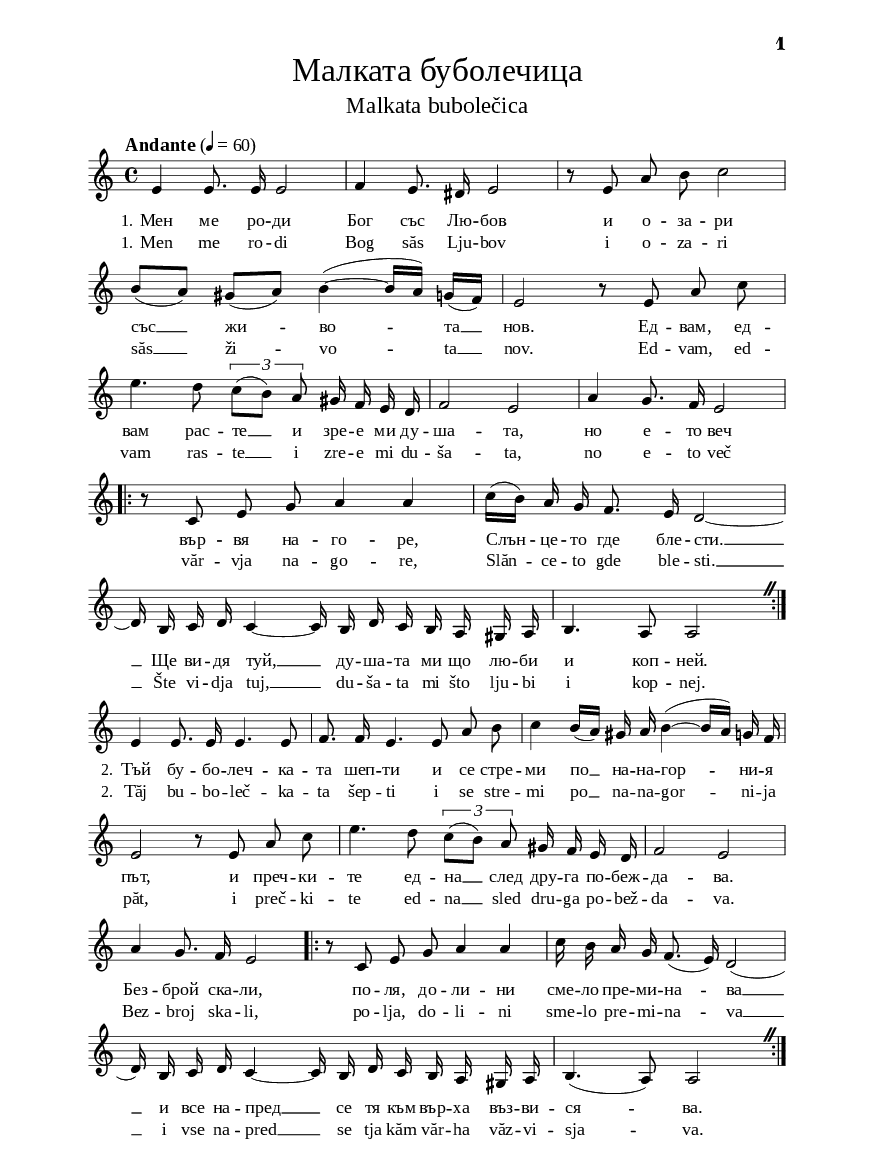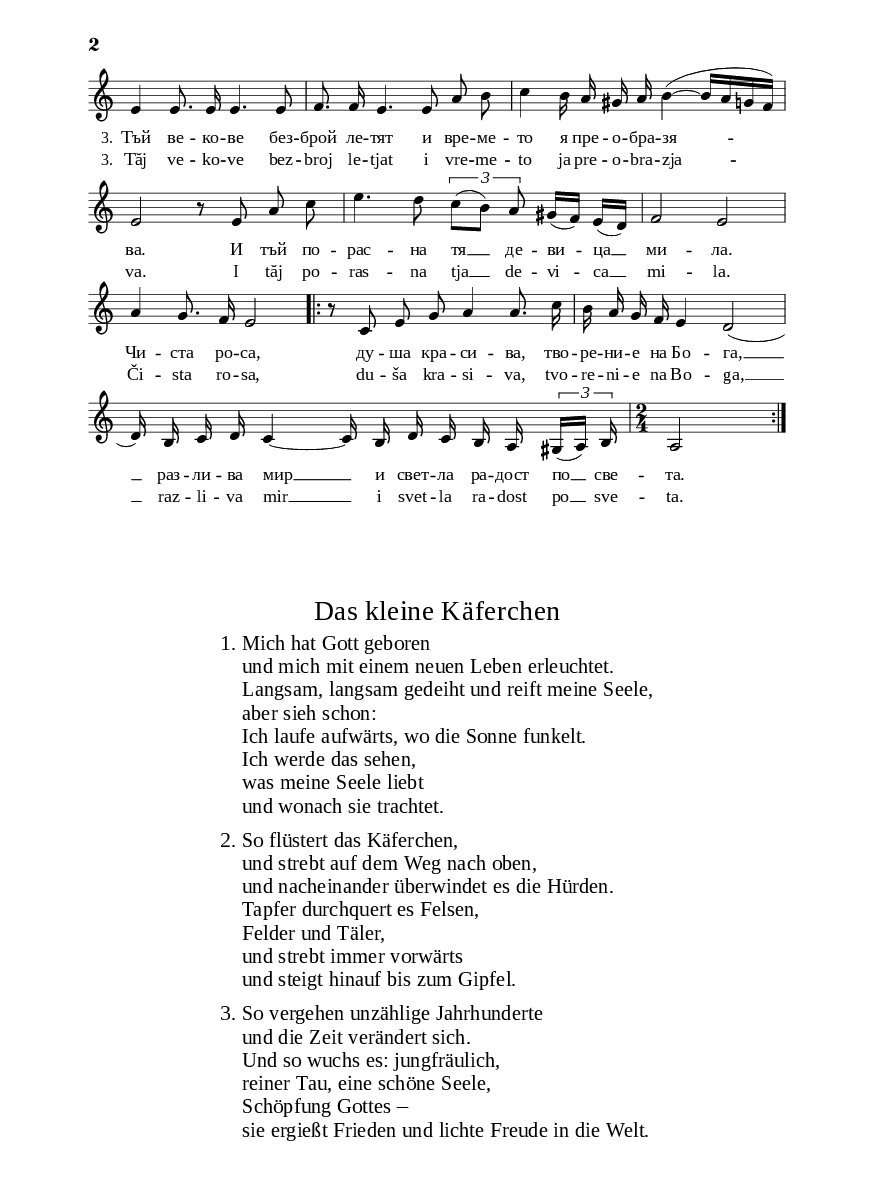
% Виж за разположението на текста.
\version "2.24.4"

% include paper part and global functions
\include "include/globals.ily"

\bookpart {
  \label #'ref173
  \tocItem \markup "Малката буболечица – Malkata bubolečica"
  \include "include/bookpart-paper.ily"
  \score {
    \include "include/score-layout.ily"

    \new Voice \absolute {
      \clef treble
      \key a \minor
      \time 4/4
      \tempoFunc "Andante" 4 "60"
      \autoBeamOff
      e'4  e'8.  e'16  e'2 | % 2
      f'4  e'8.  dis'16  e'2 | % 3
      r8  e'8  a'8  b'8  c''2 \break | % 4
      b'8 ( [  a'8  ])   gis'8 ( [  a'8 ])
      b'4  ( ~  b'16  [ a'16]  )  g'16 (
      [f'16 ]  )  | % 5
      e'2 r8 e'8  a'8  c''8 \break | % 6
      e''4.  d''8 \tweak direction #up \times 2/3 {
        \once \override Slur.positions = #'(1 . 1) c''8  (  [ b'8 ])  a'8
      }
      gis'16  f'16  e'16  d'16 | % 7
      f'2  e'2 | % 8
      a'4  g'8.  f'16  e'2 \break
      \repeat
      volta 2 {
        | % 9
        \autoBeamOff  r8  c'8  e'8  g'8  a'4  a'4 |
        c''16 ( [  b'16 ] )  a'16  g'16
        f'8.  e'16  d'2 ~ | \break % 11
        d'16  b16  c'16  d'16  c'4 ~
        c'16  b16  d'16  c'16  b16
        a16  gis16  a16 | % 12
        b4.  a8  a2 \caesura \break
      }

      e'4 e'8. e'16 e'4. e'8 | f'8. f'16  e'4. e'8 a'8 b'8 |  c''4 b'16[ ( a'16 ) ] gis'16 a'16 b'4  ( ~ b'16 [a'16] ) g'16 f'16 | \break

      e'2 r8 e'8 a'8 c''8 | e''4. d''8  \tweak direction #up \times 2/3 {
        \once \override Slur.positions = #'(1 . 1) c''8  [ ( b'8 ) ] a'8
      } gis'16 f'16 e'16 d'16 | f'2 e'2 | \break


      a'4 g'8.  f'16  e'2 |  \bar ".|:" r8 c'8 e' g' a'4 a'4 |  c''16 b' a' g' f'8. ( e'16 ) d'2 (| \break

      d'16)  b16  c'16  d'16  c'4 ~
      c'16  b16  d'16  c'16  b16
      a16  gis16  a16 | % 12
      b4. ( a8 ) a2 \caesura \break \bar ":|."


      e'4 e'8. e'16 e'4. e'8 | f'8. f'16 e'4. e'8 a'8 b'8 |  c''4 b'16  a'16 gis'16 a'16 \autoBeamOn b'4  ( ~ b'16 a'16  g'16 f'16 ) | \break

      e'2 r8 \autoBeamOff e'8 a'8 c''8 | e''4. d''8  \tweak direction #up \times 2/3 {
        \once \override Slur.positions = #'(1 . 1) c''8  ( [  b'8 ) ] a'8
      } gis'16 [( f'16 )] e'16 [(d'16) ] | f'2 e'2 | \break


      a'4 g'8.  f'16  e'2 |  \bar ".|:" r8 c'8 e' g' a'4 a'8. c''16 |

      b'16 a'16 g' f' e'4 d'2 (| \break

      d'16)  b16  c'16  d'16  c'4 ~
      c'16  b16  d'16  c'16  b16 a16 \times 2/3 { gis16 [ ( a16 ) ] b16 }| \time 2/4 a2 \break \bar ":|."
    }

    \addlyrics {
      \set stanza = "1." Мен ме ро -- ди Бог със Лю --
      бов и о -- за -- ри със __ жи
      -- во -- та __ нов. Ед --
      вам, ед -- вам рас -- те __  и зре
      -- е ми ду -- ша -- та, но е -- то
      веч вър -- вя на -- го -- ре, Слън
      -- це -- то где бле -- сти. __
      Ще ви -- дя туй, __ ду -- ша -- та
      ми що лю -- би и коп -- ней.

      \set stanza = "2." Тъй бу -- бо -- леч -- ка -- та шеп -- ти
      и се стре -- ми по __ на -- на -- гор -- ни -- я път,
      и преч -- ки -- те ед -- на __ след дру -- га
      по -- беж -- да -- ва.
      Без -- брой ска -- ли, по -- ля, до -- ли -- ни
      сме -- ло пре -- ми -- на -- ва __
      и все на -- пред __ се тя към вър -- ха
      въз -- ви -- ся -- ва.

      \set stanza = "3." Тъй ве -- ко -- ве без -- брой ле -- тят
      и вре -- ме -- то я пре -- о -- бра -- зя -- ва.
      И тъй по -- рас  -- на тя __ де -- ви -- ца __ ми -- ла.
      Чи -- ста ро -- са, ду -- ша кра -- си -- ва,
      тво -- ре -- ни -- е на Бо -- га, __
      раз -- ли -- ва мир __ и свет -- ла ра -- дост
      по __ све -- та.

    }

    \addlyrics {
      \set stanza = "1." Men me ro -- di Bog săs Lju --
      bov i o -- za -- ri săs __ ži
      -- vo -- ta __ nov. Ed --
      vam, ed -- vam ras -- te __  i zre
      -- e mi du -- ša -- ta, no e -- to
      več văr -- vja na -- go -- re, Slăn
      -- ce -- to gde ble -- sti. __
      Šte vi -- dja tuj, __ du -- ša -- ta
      mi što lju -- bi i kop -- nej.

      \set stanza = "2." Tăj bu -- bo -- leč -- ka -- ta šep -- ti
      i se stre -- mi po __ na -- na -- gor -- ni -- ja păt,
      i preč -- ki -- te ed -- na __ sled dru -- ga
      po -- bež -- da -- va.
      Bez -- broj ska -- li, po -- lja, do -- li -- ni
      sme -- lo pre -- mi -- na -- va __
      i vse na -- pred __ se tja kăm văr -- ha
      văz -- vi -- sja -- va.

      \set stanza = "3." Tăj ve -- ko -- ve bez -- broj le -- tjat
      i vre -- me -- to ja pre -- o -- bra -- zja -- va.
      I tăj po -- ras  -- na tja __ de -- vi -- ca __ mi -- la.
      Či -- sta ro -- sa, du -- ša kra -- si -- va,
      tvo -- re -- ni -- e na Bo -- ga, __
      raz -- li -- va mir __ i svet -- la ra -- dost
      po __ sve -- ta.

    }



    \header {
      title = \titleFunc "Малката буболечица" "Malkata bubolečica"
    }

    \midi{}

  } % score



  \markup \vspace #4

  % include foreign translation(s) of the song
  
\version "2.24.4"

\markup \fill-line { \fontsize #deTitleFontSize "Das kleine Käferchen" }
\markup \null
\markup \null
\markup \abs-fontsize #10 {
  \fill-line {
  \override #`(baseline-skip . ,deCoupletBaselineSkip)
      \column {
  \line {1. Mich hat Gott geboren}

  \line { "   " und mich mit einem neuen Leben erleuchtet.}

  \line { "   " Langsam, langsam gedeiht und reift meine Seele,}

  \line { "   " aber sieh schon:}

  \line { "   " Ich laufe aufwärts, wo die Sonne funkelt. }
  
   \line { "   "Ich werde das sehen,}

  \line { "   " was meine Seele liebt }
   \line { "   "und wonach sie trachtet.}
    \vspace #0.5

  \line { 2. So flüstert das Käferchen,}

  \line { "   " und strebt auf dem Weg nach oben,}

  \line { "   " und nacheinander überwindet es die Hürden. }

  \line { "   " Tapfer durchquert es Felsen, }

  \line { "   " Felder und Täler,}

  \line { "   " und strebt immer vorwärts}

  \line { "   " und steigt hinauf bis zum Gipfel.}
    \vspace #0.5
  \line { 3. So vergehen unzählige Jahrhunderte}

  \line { "   " und die Zeit verändert sich.}

  \line { "   " Und so wuchs es: jungfräulich,}

  \line { "   " reiner Tau, eine schöne Seele,}

  \line { "   " Schöpfung Gottes – }

  \line { "   " sie ergießt Frieden und lichte Freude in die Welt.}
}
  }
}


} % bookpart

% Più mosso
%
